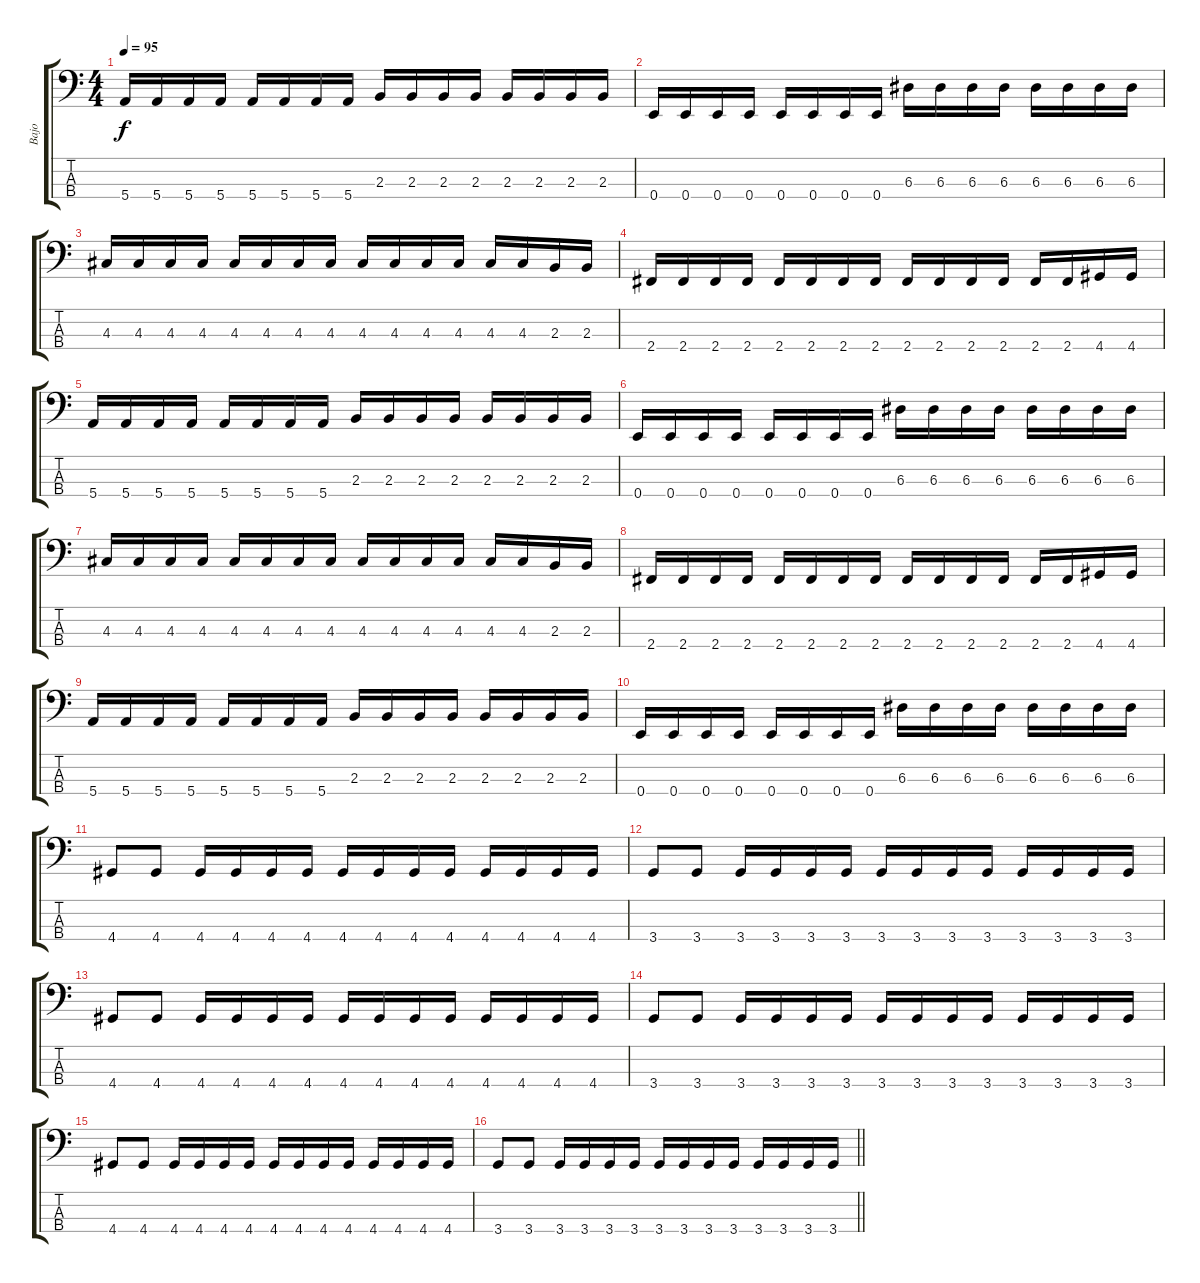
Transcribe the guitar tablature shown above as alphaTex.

\track ("Bajo" "Bajo") {instrument electricbasspick}
\staff {score tabs}
\tuning (G2 D2 A1 E1) {hide}
\ts (4 4)
\tempo 95
\clef f4
\ks c
5.4.16{dy f} 5.4.16 5.4.16 5.4.16 5.4.16 5.4.16 5.4.16 5.4.16 2.3.16 2.3.16 2.3.16 2.3.16 2.3.16 2.3.16 2.3.16 2.3.16 |
0.4.16 0.4.16 0.4.16 0.4.16 0.4.16 0.4.16 0.4.16 0.4.16 6.3.16 6.3.16 6.3.16 6.3.16 6.3.16 6.3.16 6.3.16 6.3.16 |
4.3.16 4.3.16 4.3.16 4.3.16 4.3.16 4.3.16 4.3.16 4.3.16 4.3.16 4.3.16 4.3.16 4.3.16 4.3.16 4.3.16 2.3.16 2.3.16 |
2.4.16 2.4.16 2.4.16 2.4.16 2.4.16 2.4.16 2.4.16 2.4.16 2.4.16 2.4.16 2.4.16 2.4.16 2.4.16 2.4.16 4.4.16 4.4.16 |
5.4.16 5.4.16 5.4.16 5.4.16 5.4.16 5.4.16 5.4.16 5.4.16 2.3.16 2.3.16 2.3.16 2.3.16 2.3.16 2.3.16 2.3.16 2.3.16 |
0.4.16 0.4.16 0.4.16 0.4.16 0.4.16 0.4.16 0.4.16 0.4.16 6.3.16 6.3.16 6.3.16 6.3.16 6.3.16 6.3.16 6.3.16 6.3.16 |
4.3.16 4.3.16 4.3.16 4.3.16 4.3.16 4.3.16 4.3.16 4.3.16 4.3.16 4.3.16 4.3.16 4.3.16 4.3.16 4.3.16 2.3.16 2.3.16 |
2.4.16 2.4.16 2.4.16 2.4.16 2.4.16 2.4.16 2.4.16 2.4.16 2.4.16 2.4.16 2.4.16 2.4.16 2.4.16 2.4.16 4.4.16 4.4.16 |
5.4.16 5.4.16 5.4.16 5.4.16 5.4.16 5.4.16 5.4.16 5.4.16 2.3.16 2.3.16 2.3.16 2.3.16 2.3.16 2.3.16 2.3.16 2.3.16 |
0.4.16 0.4.16 0.4.16 0.4.16 0.4.16 0.4.16 0.4.16 0.4.16 6.3.16 6.3.16 6.3.16 6.3.16 6.3.16 6.3.16 6.3.16 6.3.16 |
4.4.8 4.4.8 4.4.16 4.4.16 4.4.16 4.4.16 4.4.16 4.4.16 4.4.16 4.4.16 4.4.16 4.4.16 4.4.16 4.4.16 |
3.4.8 3.4.8 3.4.16 3.4.16 3.4.16 3.4.16 3.4.16 3.4.16 3.4.16 3.4.16 3.4.16 3.4.16 3.4.16 3.4.16 |
4.4.8 4.4.8 4.4.16 4.4.16 4.4.16 4.4.16 4.4.16 4.4.16 4.4.16 4.4.16 4.4.16 4.4.16 4.4.16 4.4.16 |
3.4.8 3.4.8 3.4.16 3.4.16 3.4.16 3.4.16 3.4.16 3.4.16 3.4.16 3.4.16 3.4.16 3.4.16 3.4.16 3.4.16 |
4.4.8 4.4.8 4.4.16 4.4.16 4.4.16 4.4.16 4.4.16 4.4.16 4.4.16 4.4.16 4.4.16 4.4.16 4.4.16 4.4.16 |
\barLineRight lightlight
3.4.8 3.4.8 3.4.16 3.4.16 3.4.16 3.4.16 3.4.16 3.4.16 3.4.16 3.4.16 3.4.16 3.4.16 3.4.16 3.4.16
